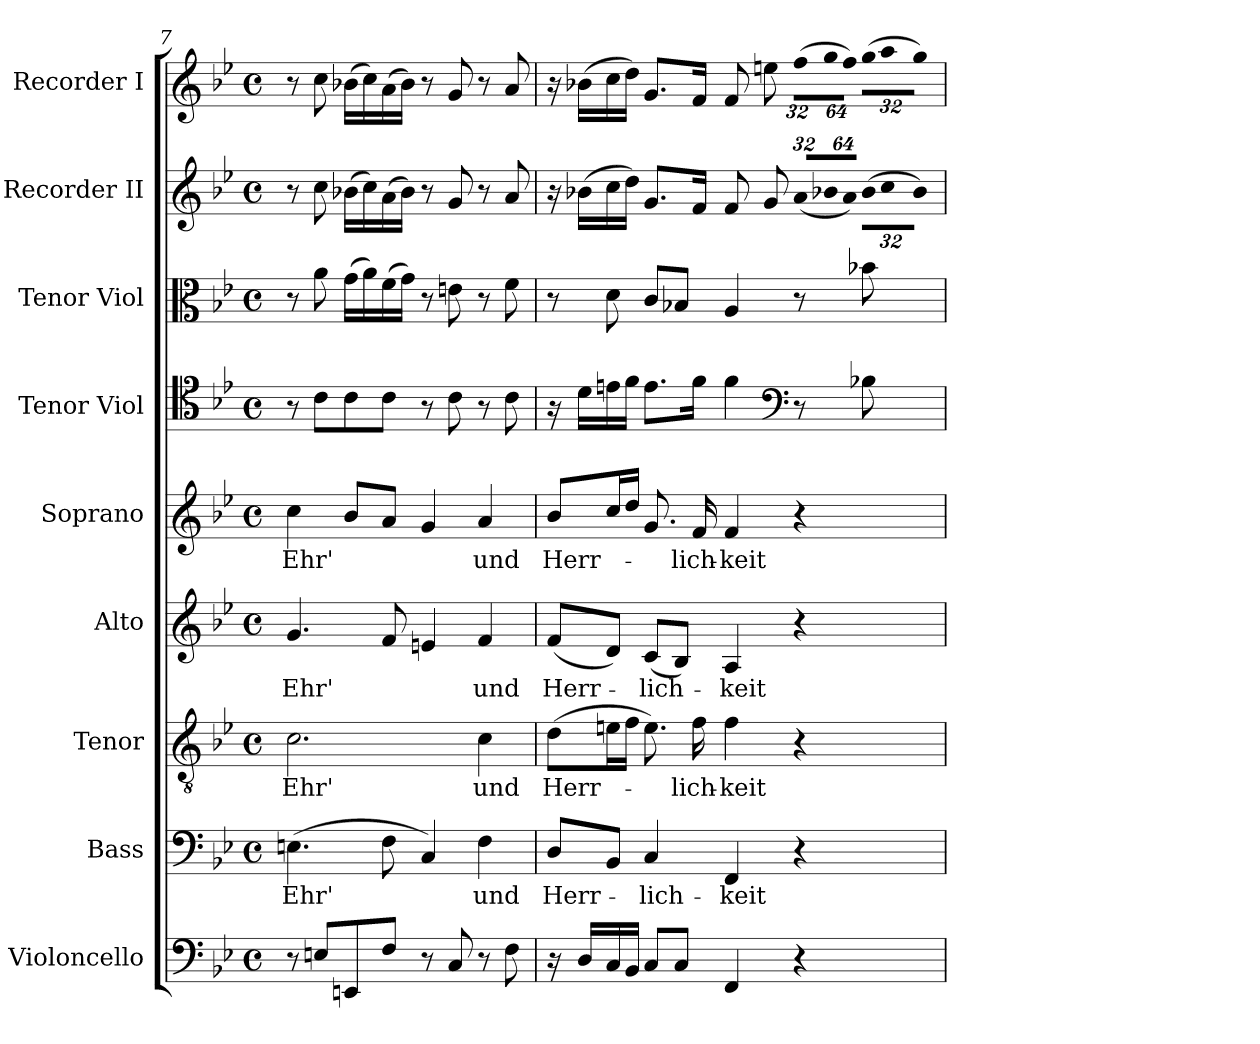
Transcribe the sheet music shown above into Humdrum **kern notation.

**kern	**kern	**text	**kern	**text	**kern	**text	**kern	**text	**kern	**kern	**kern	**kern
*part9	*part8	*part8	*part7	*part7	*part6	*part6	*part5	*part5	*part4	*part3	*part2	*part1
*staff9	*staff8	*staff8	*staff7	*staff7	*staff6	*staff6	*staff5	*staff5	*staff4	*staff3	*staff2	*staff1
*I"Violoncello	*I"Bass	*	*I"Tenor	*	*I"Alto	*	*I"Soprano	*	*I"Tenor Viol	*I"Tenor Viol	*I"Recorder II	*I"Recorder I
*clefF4	*clefF4	*	*clefGv2	*	*clefG2	*	*clefG2	*	*clefC4	*clefC3	*clefG2	*clefG2
*	*	*	*ITrd7c12	*	*	*	*	*	*	*	*	*
*k[b-e-]	*k[b-e-]	*	*k[b-e-]	*	*k[b-e-]	*	*k[b-e-]	*	*k[b-e-]	*k[b-e-]	*k[b-e-]	*k[b-e-]
*B-:	*B-:	*	*B-:	*	*B-:	*	*B-:	*	*B-:	*B-:	*B-:	*B-:
*M4/4	*M4/4	*	*M4/4	*	*M4/4	*	*M4/4	*	*M4/4	*M4/4	*M4/4	*M4/4
*met(c)	*met(c)	*	*met(c)	*	*met(c)	*	*met(c)	*	*met(c)	*met(c)	*met(c)	*met(c)
=7	=7	=7	=7	=7	=7	=7	=7	=7	=7	=7	=7	=7
!	!	!LO:LY:b:color=#000000	!	!	!	!	!	!	!	!	!	!
!	!	!	!	!LO:LY:b:color=#000000	!	!	!	!	!	!	!	!
!	!	!	!	!	!	!LO:LY:b:color=#000000	!	!	!	!	!	!
!	!	!	!	!	!	!	!	!LO:LY:b:color=#000000	!	!	!	!
8r	(4.Eni\	Ehr'	2.Ci\	Ehr'	4.gi/	Ehr'	4cci\	Ehr'	8r	8r	8r	8r
8Eni/L	.	.	.	.	.	.	.	.	8ci\L	8ai\	8cci\	8cci\
8EEni/	.	.	.	.	.	.	8b-i/L	.	8ci\	(16gi\LL	(16b-Xi\LL	(16b-Xi\LL
.	.	.	.	.	.	.	.	.	.	16ai\)	16cci\)	16cci\)
8Fi/J	8Fi\	.	.	.	8fi/	.	8ai/J	.	8ci\J	(16fi\	(16ai\	(16ai\
.	.	.	.	.	.	.	.	.	.	16gi\JJ)	16b-i\JJ)	16b-i\JJ)
8r	4Ci/)	.	.	.	4eni/	.	4gi/	.	8r	8r	8r	8r
8Ci/	.	.	.	.	.	.	.	.	8ci\	8eni\	8gi/	8gi/
!	!	!LO:LY:b:color=#000000	!	!	!	!	!	!	!	!	!	!
!	!	!	!	!LO:LY:b:color=#000000	!	!	!	!	!	!	!	!
!	!	!	!	!	!	!LO:LY:b:color=#000000	!	!	!	!	!	!
!	!	!	!	!	!	!	!	!LO:LY:b:color=#000000	!	!	!	!
8r	4Fi\	und	4Ci\	und	4fi/	und	4ai/	und	8r	8r	8r	8r
8Fi\	.	.	.	.	.	.	.	.	8ci\	8fi\	8ai/	8ai/
=8	=8	=8	=8	=8	=8	=8	=8	=8	=8	=8	=8	=8
!	!	!LO:LY:b:color=#000000	!	!	!	!	!	!	!	!	!	!
!	!	!	!	!LO:LY:b:color=#000000	!	!	!	!	!	!	!	!
!	!	!	!	!	!	!LO:LY:b:color=#000000	!	!	!	!	!	!
!	!	!	!	!	!	!	!	!LO:LY:b:color=#000000	!	!	!	!
16r	8Di/L	Herr-	(8Di\L	Herr-	(8fi/L	Herr-	8b-i/L	Herr-	16r	8r	16r	16r
16Di/LL	.	.	.	.	.	.	.	.	16di\LL	.	(16b-Xi\LL	(16b-Xi\LL
16Ci/	8BB-i/J	.	16Eni\L	.	8di/J)	.	16cci/L	.	16eni\	8di\	16cci\	16cci\
16BB-i/JJ	.	.	16Fi\JJ	.	.	.	16ddi/JJ	.	16fi\JJ	.	16ddi\JJ)	16ddi\JJ)
!	!	!LO:LY:b:color=#000000	!	!	!	!	!	!	!	!	!	!
!	!	!	!	!	!	!LO:LY:b:color=#000000	!	!	!	!	!	!
8Ci/L	4Ci/	-lich-	8.Ei\)	.	(8ci/L	-lich-	8.gi/	.	8.ei\L	8ci/L	8.gi/L	8.gi/L
8Ci/J	.	.	.	.	8B-i/J)	.	.	.	.	8B-Xi/J	.	.
!	!	!	!	!LO:LY:b:color=#000000	!	!	!	!	!	!	!	!
!	!	!	!	!	!	!	!	!LO:LY:b:color=#000000	!	!	!	!
.	.	.	16Fi\	-lich-	.	.	16fi/	-lich-	16fi\Jk	.	16fi/Jk	16fi/Jk
!	!	!LO:LY:b:color=#000000	!	!	!	!	!	!	!	!	!	!
!	!	!	!	!LO:LY:b:color=#000000	!	!	!	!	!	!	!	!
!	!	!	!	!	!	!LO:LY:b:color=#000000	!	!	!	!	!	!
!	!	!	!	!	!	!	!	!LO:LY:b:color=#000000	!	!	!	!
4FFi/	4FFi/	-keit	4Fi\	-keit	4Ai/	-keit	4fi/	-keit	4fi\	4Ai/	8fi/	8fi/
.	.	.	.	.	.	.	.	.	.	.	8gi/	8eeni\
*	*	*	*	*	*	*	*	*	*clefF4	*	*	*
*	*	*	*	*	*	*	*	*	*	*	*Xbrackettup	*
!	!	!	!	!	!	!	!	!	!	!	!LO:N:vis=16	!
*	*	*	*	*	*	*	*	*	*	*	*	*Xbrackettup
!	!	!	!	!	!	!	!	!	!	!	!	!LO:N:vis=16
4r	4r	.	4r	.	4r	.	4r	.	8r	8r	(512%21ai/LL	(512%21ffi\LL
!	!	!	!	!	!	!	!	!	!	!	!LO:N:vis=16	!LO:N:vis=16
.	.	.	.	.	.	.	.	.	.	.	1024%43b-Xi/	1024%43ggi\
!	!	!	!	!	!	!	!	!	!	!	!LO:N:vis=16	!LO:N:vis=16
.	.	.	.	.	.	.	.	.	.	.	1024%43ai/JJ)	1024%43ffi\JJ)
!	!	!	!	!	!	!	!	!	!	!	!LO:N:vis=16	!LO:N:vis=16
.	.	.	.	.	.	.	.	.	8B-Xi\	8b-Xi\	(512%21b-i\LL	(512%21ggi\LL
!	!	!	!	!	!	!	!	!	!	!	!LO:N:vis=16	!LO:N:vis=16
.	.	.	.	.	.	.	.	.	.	.	1024%43cci\	1024%43aai\
!	!	!	!	!	!	!	!	!	!	!	!LO:N:vis=16	!LO:N:vis=16
.	.	.	.	.	.	.	.	.	.	.	1024%43b-i\JJ)	1024%43ggi\JJ)
=	=	=	=	=	=	=	=	=	=	=	=	=
*-	*-	*-	*-	*-	*-	*-	*-	*-	*-	*-	*-	*-
